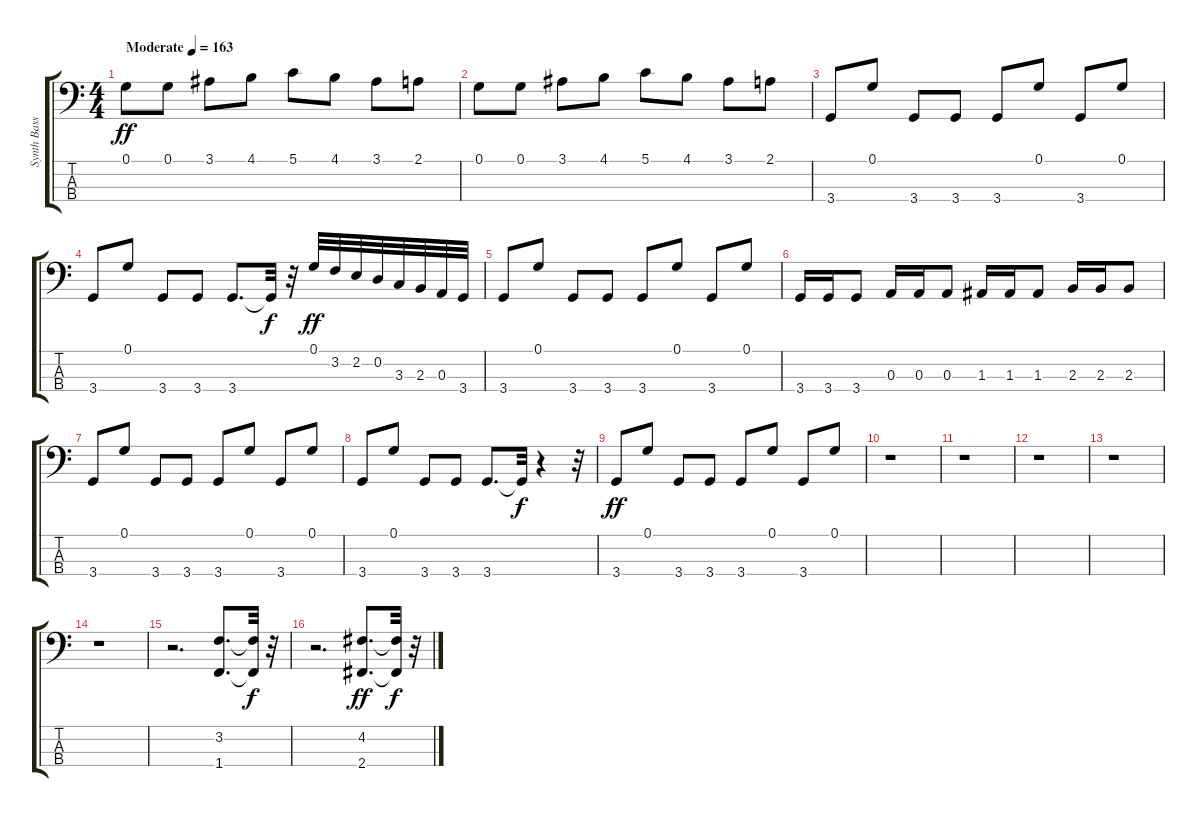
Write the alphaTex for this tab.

\track ("Synth Bass 1" "Synth Bass") {instrument synthbass1}
\staff {score tabs}
\tuning (G2 D2 A1 E1) {hide}
\ts (4 4)
\tempo (163 "Moderate")
\clef f4
\ks c
0.1.8{dy ff instrument synthbass1} 0.1.8 3.1.8 4.1.8 5.1.8 4.1.8 3.1.8 2.1.8 |
0.1.8 0.1.8 3.1.8 4.1.8 5.1.8 4.1.8 3.1.8 2.1.8 |
3.4.8 0.1.8 3.4.8 3.4.8 3.4.8 0.1.8 3.4.8 0.1.8 |
3.4.8 0.1.8 3.4.8 3.4.8 3.4.8{d} 3.4{t}.32{dy f} r.32 0.1.32{dy ff} 3.2.32 2.2.32 0.2.32 3.3.32 2.3.32 0.3.32 3.4.32 |
3.4.8 0.1.8 3.4.8 3.4.8 3.4.8 0.1.8 3.4.8 0.1.8 |
3.4.16 3.4.16 3.4.8 0.3.16 0.3.16 0.3.8 1.3.16 1.3.16 1.3.8 2.3.16 2.3.16 2.3.8 |
3.4.8 0.1.8 3.4.8 3.4.8 3.4.8 0.1.8 3.4.8 0.1.8 |
3.4.8 0.1.8 3.4.8 3.4.8 3.4.8{d} 3.4{t}.32{dy f} r.4 r.32 |
3.4.8{dy ff} 0.1.8 3.4.8 3.4.8 3.4.8 0.1.8 3.4.8 0.1.8 |
r.1 |
r.1 |
r.1 |
r.1 |
r.1 |
r.2{d} (3.2 1.4).8{d} (3.2{t} 1.4{t}).32{dy f} r.32 |
r.2{d} (4.2 2.4).8{d dy ff} (4.2{t} 2.4{t}).32{dy f} r.32
